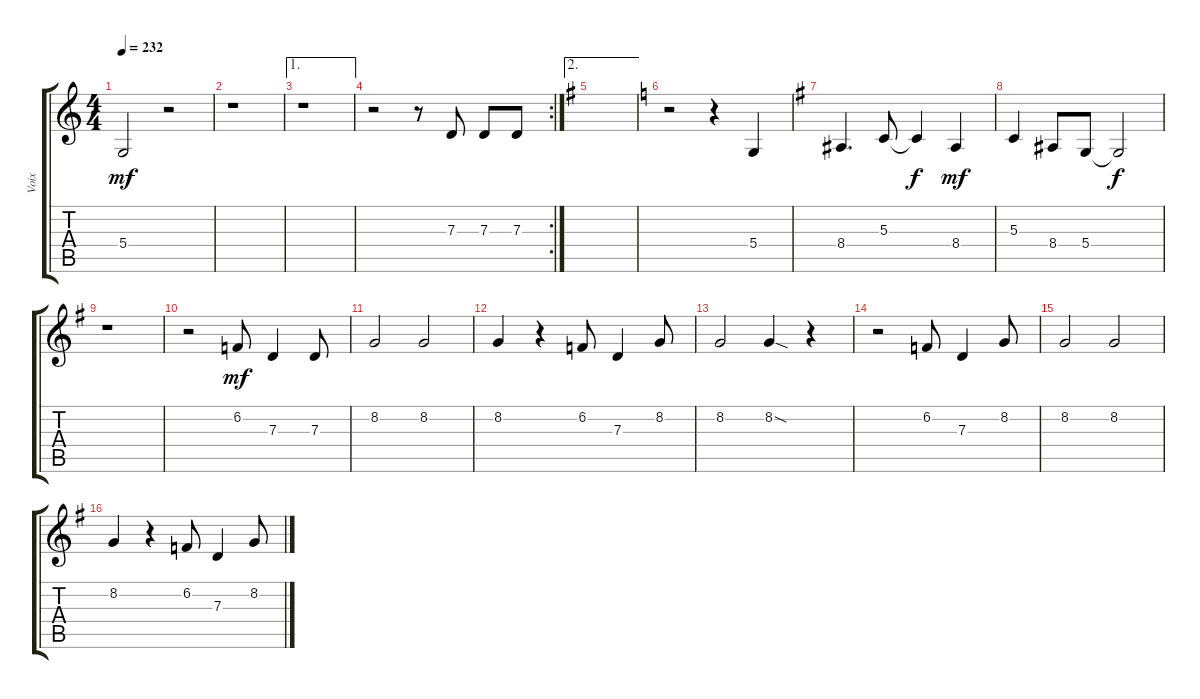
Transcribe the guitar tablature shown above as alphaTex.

\track ("Voix" "Voix") {instrument accordion}
\staff {score tabs}
\tuning (E4 B3 G3 D3 A2 E2) {hide}
\ts (4 4)
\tempo 232
\clef g2
\ks c
5.4.2{dy mf} r.2 |
r.1 |
\ae 1
r.1 |
\rc 2
r.2 r.8 7.3.8 7.3.8 7.3.8 |
\ae 2
\ks g
|
\ks c
r.2 r.4 5.4.4 |
\ks g
8.4.4{d} 5.3.8 5.3{t}.4{dy f} 8.4.4{dy mf} |
5.3.4 8.4.8 5.4.8 5.4{t}.2{dy f} |
r.1 |
r.2 6.2.8{dy mf} 7.3.4 7.3.8 |
8.2.2 8.2.2 |
8.2.4 r.4 6.2.8 7.3.4 8.2.8 |
8.2.2 8.2{sod}.4 r.4 |
r.2 6.2.8 7.3.4 8.2.8 |
8.2.2 8.2.2 |
8.2.4 r.4 6.2.8 7.3.4 8.2.8
